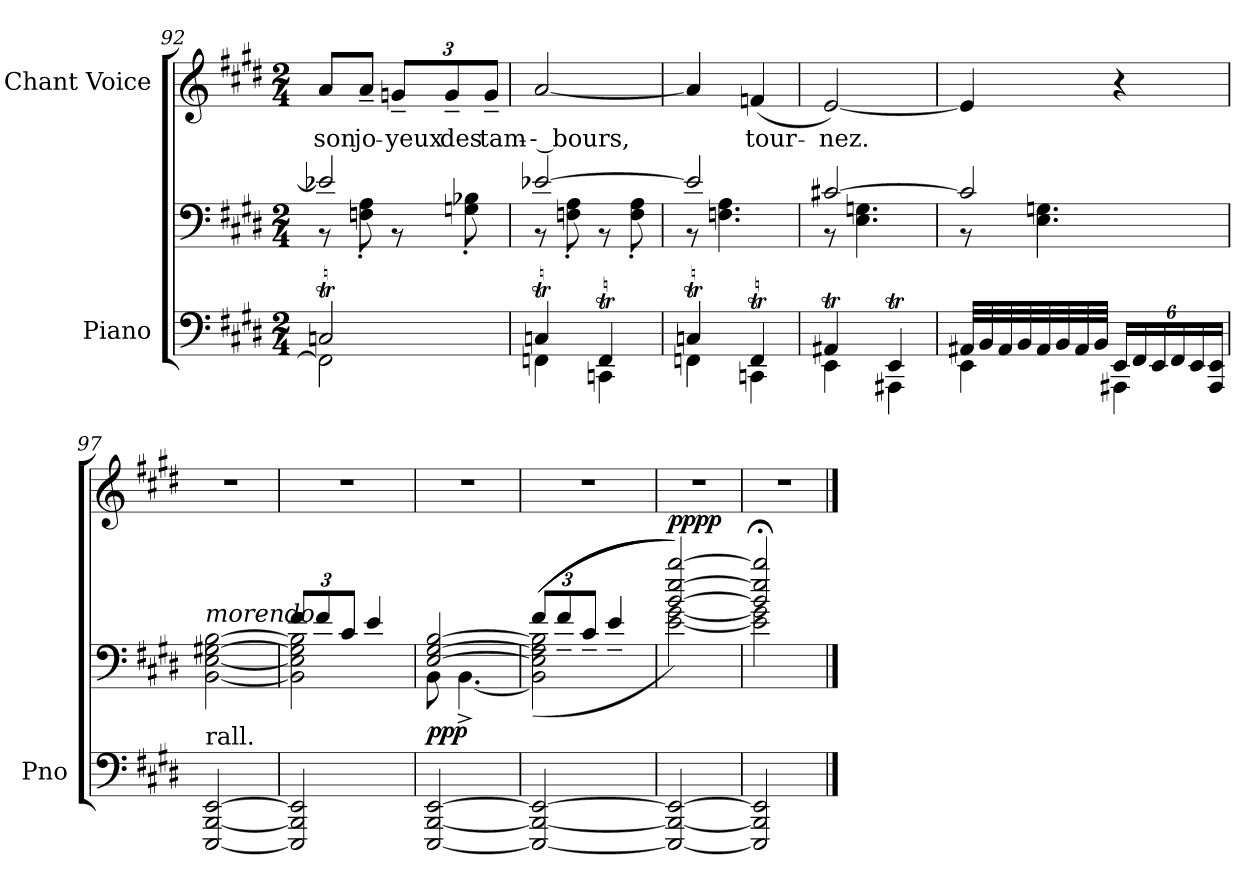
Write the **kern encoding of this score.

**kern	**kern	**dynam	**kern	**text
*part2	*part2	*part2	*part1	*part1
*staff3	*staff2	*staff2/3	*staff1	*staff1
*I"Piano	*	*	*I"Chant Voice	*
*I'Pno	*	*	*	*
*clefF4	*clefF4	*	*clefG2	*
*k[f#c#g#d#]	*k[f#c#g#d#]	*	*k[f#c#g#d#]	*
*M2/4	*M2/4	*	*M2/4	*
=92	=92	=92	=92	=92
*^	*^	*	*	*
2CnT/	2FF\]	2e-X/]	8r	.	8a/L	son
.	.	.	8Fn\'> 8A\'>	.	8a~>/J	jo-
.	.	.	8r	.	12gn~>/L	-yeux
.	.	.	.	.	12g~>/	des
.	.	.	8Gn\'> 8B-X\'>	.	.	.
.	.	.	.	.	12g~>/J	tam-
=93	=93	=93	=93	=93	=93	=93
!	!	!	!	!LO:DY:b=2	!	!
!	!	!	!	!LO:DY:n=1:a	!	!
!	!	!	!	!LO:DY:n=2:b	!	!
4CnT/	4FFn\	[2e-X/	8r	pp sf pp	[2a/	-- bours,
.	.	.	8Fn\'> 8A\'>	.	.	.
4FFT/	4CCn\	.	8r	.	.	.
.	.	.	8F\'> 8A\'>	.	.	.
=94	=94	=94	=94	=94	=94	=94
4CnT/	4FFn\	2e-/]	8r	.	4a/]	.
.	.	.	4.Fn\ 4.A\	.	.	.
4FFT/	4CCn\	.	.	.	(4fn/	tour-
=95	=95	=95	=95	=95	=95	=95
!	!	!	!	!LO:DY:a	!	!
!	!	!	!	!LO:DY:n=1:b	!	!
4AA#Xt/	4EE\	[2c#X/	8r	mp ppp	[2e/)	-nez.
.	.	.	4.E\ 4.Gn\	.	.	.
4EET/	4AAA#X\	.	.	.	.	.
=96	=96	=96	=96	=96	=96	=96
32AA#X/LLL	4EE\	2c#/]	8r	.	4e/]	.
32BB/	.	.	.	.	.	.
32AA#/	.	.	.	.	.	.
32BB/	.	.	.	.	.	.
32AA#/	.	.	4.E\ 4.Gn\	.	.	.
32BB/	.	.	.	.	.	.
32AA#/	.	.	.	.	.	.
32BB/JJJ	.	.	.	.	.	.
*Xbrackettup	*	*	*	*	*	*
24EE/LL	4AAA#X\	.	.	.	4r	.
24FF#/	.	.	.	.	.	.
24EE/	.	.	.	.	.	.
24FF#/	.	.	.	.	.	.
24EE/	.	.	.	.	.	.
24AAA#/ 24EE/JJ	.	.	.	.	.	.
*v	*v	*	*	*	*	*
*	*v	*v	*	*	*
=97	=97	=97	=97	=97
!	!LO:TX:a:i:t=morendo	!	!	!
!LO:TX:a:t=rall.	!	!	!	!
[2EEE/ [2BBB/ [2EE/	[2BB\ [2E\ [>2G#X\ [>2B\	.	2r	.
=98	=98	=98	=98	=98
*	*^	*	*	*
*	*	*Xbrackettup	*	*	*
2EEE/] 2BBB/] 2EE/]	2BB\] 2E\] 2G#\] 2B\]	12f#/L	.	2r	.
.	.	12f#/	.	.	.
.	.	12c#/J	.	.	.
.	.	4e/	.	.	.
=99	=99	=99	=99	=99	=99
!	!	!	!LO:DY:b	!	!
[2EEE/ [2BBB/ [2EE/	[>2E/ [>2G#/ [>2B/	8BB\	ppp	2r	.
.	.	[4.BB^\	.	.	.
=100	=100	=100	=100	=100	=100
2EEE/_ 2BBB/_ 2EE/_	((((2BB\] 2E\] 2G#\] 2B\]	12f#~/L	.	2r	.
.	.	12f#~/	.	.	.
.	.	12c#~/J	.	.	.
.	.	4e~>/	.	.	.
=101	=101	=101	=101	=101	=101
!	!	!	!LO:DY:a	!	!
2EEE/_ 2BBB/_ 2EE/_	[2b/ [2ee/ [2bb/))))	[2e\ [2g#\	pppp	2r	.
=102	=102	=102	=102	=102	=102
2EEE/] 2BBB/] 2EE/]	2b/];< 2ee/];< 2bb/];<	2e\] 2g#\]	.	2r	.
*	*v	*v	*	*	*
==	==	==	==	==
*-	*-	*-	*-	*-
